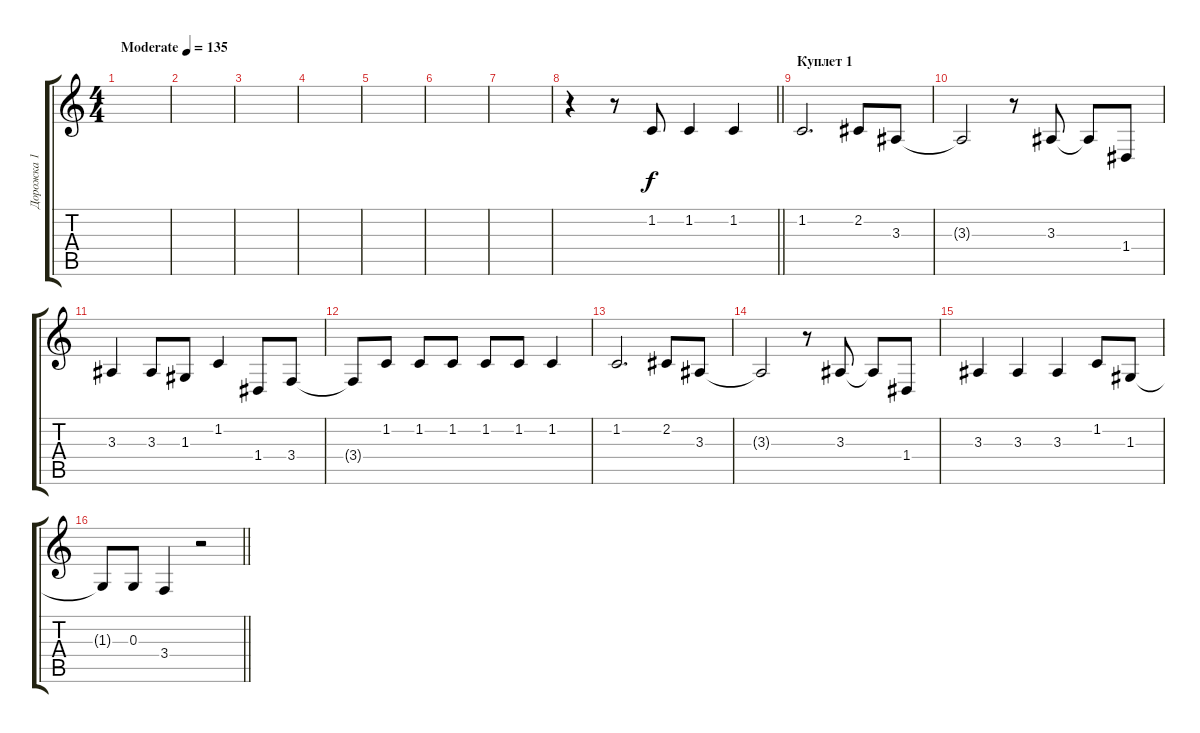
\track ("Дорожка 1" "Дорожка 1") {instrument clarinet}
\staff {score tabs}
\tuning (E4 B3 G3 D3 A2 E2) {hide}
\ts (4 4)
\tempo (135 "Moderate")
\clef g2
\ks c
|
|
|
|
|
|
|
\barLineRight lightlight
r.4 r.8 1.2.8 1.2.4 1.2.4 |
\section ("" "Куплет 1")
1.2.2{d} 2.2.8 3.3.8 |
3.3{t}.2 r.8 3.3.8 3.3{t}.8 1.4.8 |
3.3.4 3.3.8 1.3.8 1.2.4 1.4.8 3.4.8 |
3.4{t}.8 1.2.8 1.2.8 1.2.8 1.2.8 1.2.8 1.2.4 |
1.2.2{d} 2.2.8 3.3.8 |
3.3{t}.2 r.8 3.3.8 3.3{t}.8 1.4.8 |
3.3.4 3.3.4 3.3.4 1.2.8 1.3.8 |
\barLineRight lightlight
1.3{t}.8 0.3.8 3.4.4 r.2
